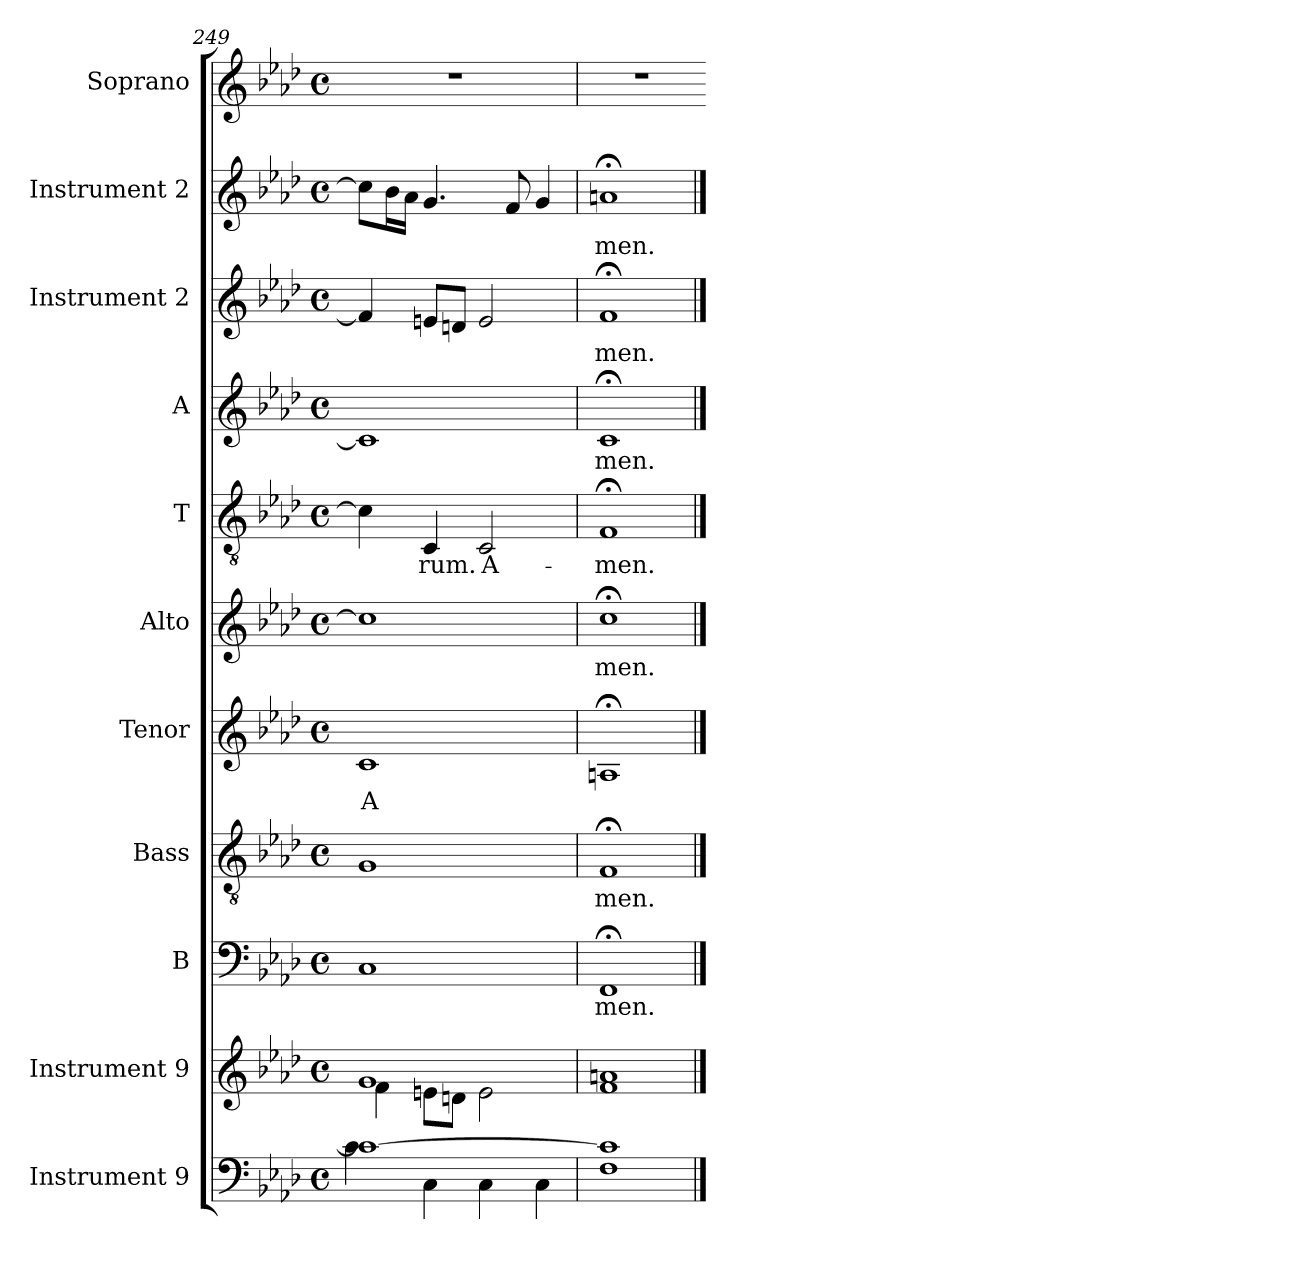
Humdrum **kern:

**kern	**kern	**kern	**text	**kern	**text	**kern	**text	**kern	**text	**kern	**text	**kern	**text	**kern	**text	**kern	**text	**kern
*part11	*part10	*part9	*part9	*part8	*part8	*part7	*part7	*part6	*part6	*part5	*part5	*part4	*part4	*part3	*part3	*part2	*part2	*part1
*staff11	*staff10	*staff9	*staff9	*staff8	*staff8	*staff7	*staff7	*staff6	*staff6	*staff5	*staff5	*staff4	*staff4	*staff3	*staff3	*staff2	*staff2	*staff1
*I"Instrument 9	*I"Instrument 9	*I"B	*	*I"Bass	*	*I"Tenor	*	*I"Alto	*	*I"T	*	*I"A	*	*I"Instrument 2	*	*I"Instrument 2	*	*I"Soprano
*	*	*I'B	*	*I'B	*	*I'T	*	*I'A	*	*I'T	*	*I'A	*	*	*	*	*	*I'S
*clefF4	*clefG2	*clefF4	*	*clefGv2	*	*clefG2	*	*clefG2	*	*clefGv2	*	*clefG2	*	*clefG2	*	*clefG2	*	*clefG2
*k[b-e-a-d-]	*k[b-e-a-d-]	*k[b-e-a-d-]	*	*k[b-e-a-d-]	*	*k[b-e-a-d-]	*	*k[b-e-a-d-]	*	*k[b-e-a-d-]	*	*k[b-e-a-d-]	*	*k[b-e-a-d-]	*	*k[b-e-a-d-]	*	*k[b-e-a-d-]
*A-:	*A-:	*A-:	*	*A-:	*	*A-:	*	*A-:	*	*A-:	*	*A-:	*	*A-:	*	*A-:	*	*A-:
*M4/4	*M4/4	*M4/4	*	*M4/4	*	*M4/4	*	*M4/4	*	*M4/4	*	*M4/4	*	*M4/4	*	*M4/4	*	*M4/4
*met(c)	*met(c)	*met(c)	*	*met(c)	*	*met(c)	*	*met(c)	*	*met(c)	*	*met(c)	*	*met(c)	*	*met(c)	*	*met(c)
=249	=249	=249	=249	=249	=249	=249	=249	=249	=249	=249	=249	=249	=249	=249	=249	=249	=249	=249
*^	*^	*	*	*	*	*	*	*	*	*	*	*	*	*	*	*	*	*
!	!	!	!	!	!LO:LY:b:cj	!	!LO:LY:b:cj	!	!LO:LY:b:cj	!	!LO:LY:b:cj	!	!LO:LY:b:cj	!	!LO:LY:b:cj	!	!LO:LY:b:cj	!	!LO:LY:b:cj	!
1c_>	4c\	1g	4f\	1C	--	1G	--	1c	A	1cc]	--	4c\]	--	1c]	--	4f/]	--	8cc\L]	--	1r
!	!	!	!	!	!	!	!	!	!	!	!	!	!	!	!	!	!	!	!LO:LY:b:cj	!
.	.	.	.	.	.	.	.	.	.	.	.	.	.	.	.	.	.	16b-\	--	.
!	!	!	!	!	!	!	!	!	!	!	!	!	!	!	!	!	!	!	!LO:LY:b:cj	!
.	.	.	.	.	.	.	.	.	.	.	.	.	.	.	.	.	.	16a-\J	--	.
!	!	!	!	!	!	!	!	!	!	!	!	!	!LO:LY:b:cj	!	!	!	!LO:LY:b:cj	!	!LO:LY:b:cj	!
.	4C\	.	8en\L	.	.	.	.	.	.	.	.	4C/	-rum.	.	.	8en/L	--	4.g/	--	.
!	!	!	!	!	!	!	!	!	!	!	!	!	!	!	!	!	!LO:LY:b:cj	!	!	!
.	.	.	8dn\J	.	.	.	.	.	.	.	.	.	.	.	.	8dn/J	--	.	.	.
!	!	!	!	!	!	!	!	!	!	!	!	!	!LO:LY:b:cj	!	!	!	!LO:LY:b:cj	!	!	!
.	4C\	.	2e\	.	.	.	.	.	.	.	.	2C/	A-	.	.	2e/	--	.	.	.
!	!	!	!	!	!	!	!	!	!	!	!	!	!	!	!	!	!	!	!LO:LY:b:cj	!
.	.	.	.	.	.	.	.	.	.	.	.	.	.	.	.	.	.	8f/	--	.
!	!	!	!	!	!	!	!	!	!	!	!	!	!	!	!	!	!	!	!LO:LY:b:cj	!
.	4C\	.	.	.	.	.	.	.	.	.	.	.	.	.	.	.	.	4g/	--	.
*	*	*v	*v	*	*	*	*	*	*	*	*	*	*	*	*	*	*	*	*	*
=250	=250	=250	=250	=250	=250	=250	=250	=250	=250	=250	=250	=250	=250	=250	=250	=250	=250	=250	=250
!	!	!	!	!LO:LY:b:cj	!	!LO:LY:b:cj	!	!LO:LY:b:cj	!	!LO:LY:b:cj	!	!LO:LY:b:cj	!	!LO:LY:b:cj	!	!LO:LY:b:cj	!	!LO:LY:b:cj	!
*v	*v	*	*	*	*	*	*	*	*	*	*	*	*	*	*	*	*	*	*
1c] 1F	1f 1an	1FF;<	-men.	1F;<	-men.	1An;<	.	1cc;<	-men.	1F;<	-men.	1c;<	-men.	1f;<	-men.	1an;<	-men.	1r
==	==	==	=	==	=	==	=	==	=	==	=	==	=	==	=	==	=	=
*-	*-	*-	*-	*-	*-	*-	*-	*-	*-	*-	*-	*-	*-	*-	*-	*-	*-	*-
